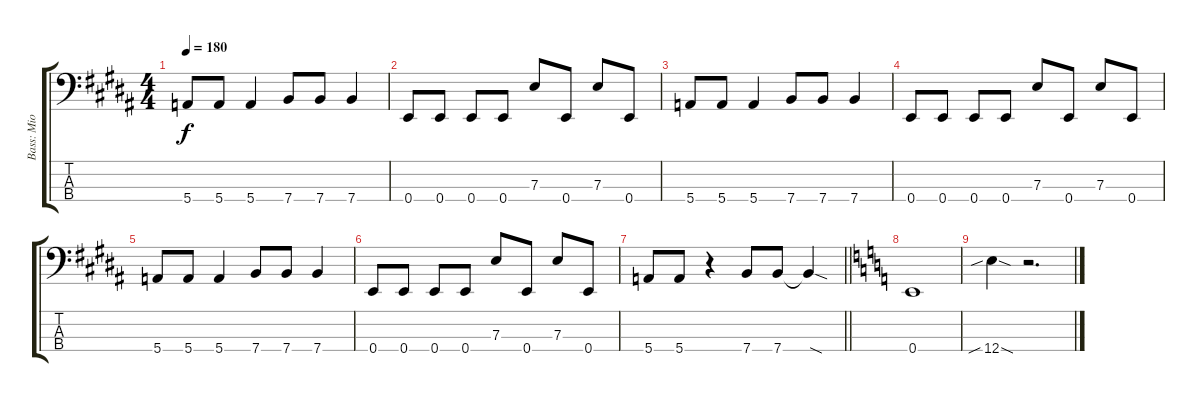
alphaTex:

\track ("Bass: Mio " "Bass: Mio ") {instrument electricbassfinger}
\staff {score tabs}
\tuning (G2 D2 A1 E1) {hide}
\ts (4 4)
\tempo 180
\clef f4
\ks b
5.4.8{dy f} 5.4.8 5.4.4 7.4.8 7.4.8 7.4.4 |
0.4.8 0.4.8 0.4.8 0.4.8 7.3.8 0.4.8 7.3.8 0.4.8 |
5.4.8 5.4.8 5.4.4 7.4.8 7.4.8 7.4.4 |
0.4.8 0.4.8 0.4.8 0.4.8 7.3.8 0.4.8 7.3.8 0.4.8 |
5.4.8 5.4.8 5.4.4 7.4.8 7.4.8 7.4.4 |
0.4.8 0.4.8 0.4.8 0.4.8 7.3.8 0.4.8 7.3.8 0.4.8 |
\barLineRight lightlight
5.4.8 5.4.8 r.4 7.4.8 7.4.8 7.4{sod t}.4 |
\ks c
0.4.1 |
12.4{sib sod}.4 r.2{d}
